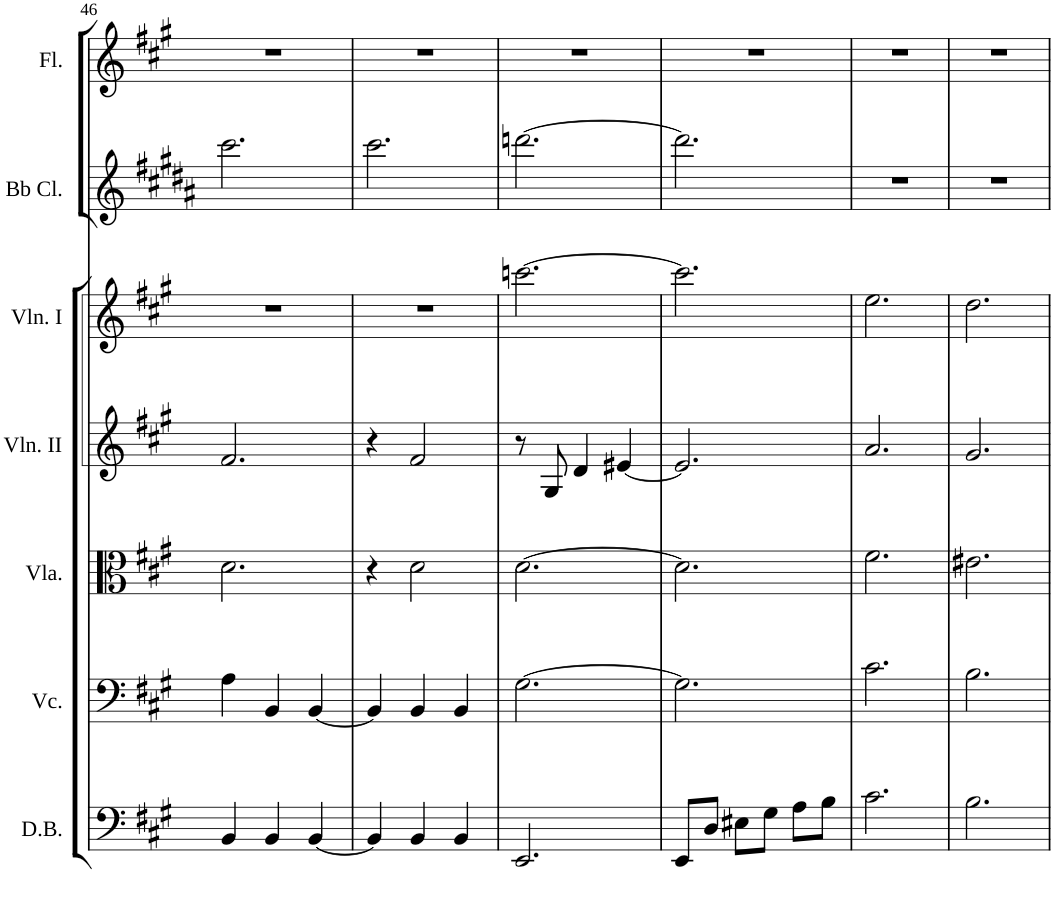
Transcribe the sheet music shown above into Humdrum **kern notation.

**kern	**kern	**kern	**kern	**kern	**kern	**kern
*part7	*part6	*part5	*part4	*part3	*part2	*part1
*staff7	*staff6	*staff5	*staff4	*staff3	*staff2	*staff1
*I"Double Bass	*I"Cello	*I"Viola	*I"Violin II	*I"Violin I	*I"Clarinet in Bb	*I"Flute
*I'D.B.	*	*I'Vla.	*I'Vln. II	*I'Vln. I	*	*I'Fl.
!!LO:PB:g=z
*clefF4	*clefF4	*clefC3	*clefG2	*clefG2	*clefG2	*clefG2
*Trd7c12	*	*	*	*	*Trd1c2	*
*k[f#c#g#]	*k[f#c#g#]	*k[f#c#g#]	*k[f#c#g#]	*k[f#c#g#]	*k[f#c#g#d#a#]	*k[f#c#g#]
*A:	*A:	*A:	*A:	*A:	*B:	*A:
*M3/4	*M3/4	*M3/4	*M3/4	*M3/4	*M3/4	*M3/4
=46	=46	=46	=46	=46	=46	=46
4BB/	4A\	2.d\	2.f#/	2.r	2.ccc#\	2.r
4BB/	4BB/	.	.	.	.	.
[4BB/	[4BB/	.	.	.	.	.
=47	=47	=47	=47	=47	=47	=47
4BB/]	4BB/]	4r	4r	2.r	2.ccc#\	2.r
4BB/	4BB/	2d\	2f#/	.	.	.
4BB/	4BB/	.	.	.	.	.
=48	=48	=48	=48	=48	=48	=48
2.EE/	[2.G#\	[2.d\	8r	[2.cccn\	[2.dddn\	2.r
.	.	.	8G#/	.	.	.
.	.	.	4d/	.	.	.
.	.	.	[4e#X/	.	.	.
=49	=49	=49	=49	=49	=49	=49
8EE/L	2.G#\]	2.d\]	2.e#/]	2.ccc\]	2.ddd\]	2.r
8D/J	.	.	.	.	.	.
8E#X\L	.	.	.	.	.	.
8G#\J	.	.	.	.	.	.
8A\L	.	.	.	.	.	.
8B\J	.	.	.	.	.	.
=50	=50	=50	=50	=50	=50	=50
2.c#\	2.c#\	2.f#\	2.a/	2.ee\	2.r	2.r
=51	=51	=51	=51	=51	=51	=51
2.B\	2.B\	2.e#X\	2.g#/	2.dd\	2.r	2.r
=	=	=	=	=	=	=
*-	*-	*-	*-	*-	*-	*-
